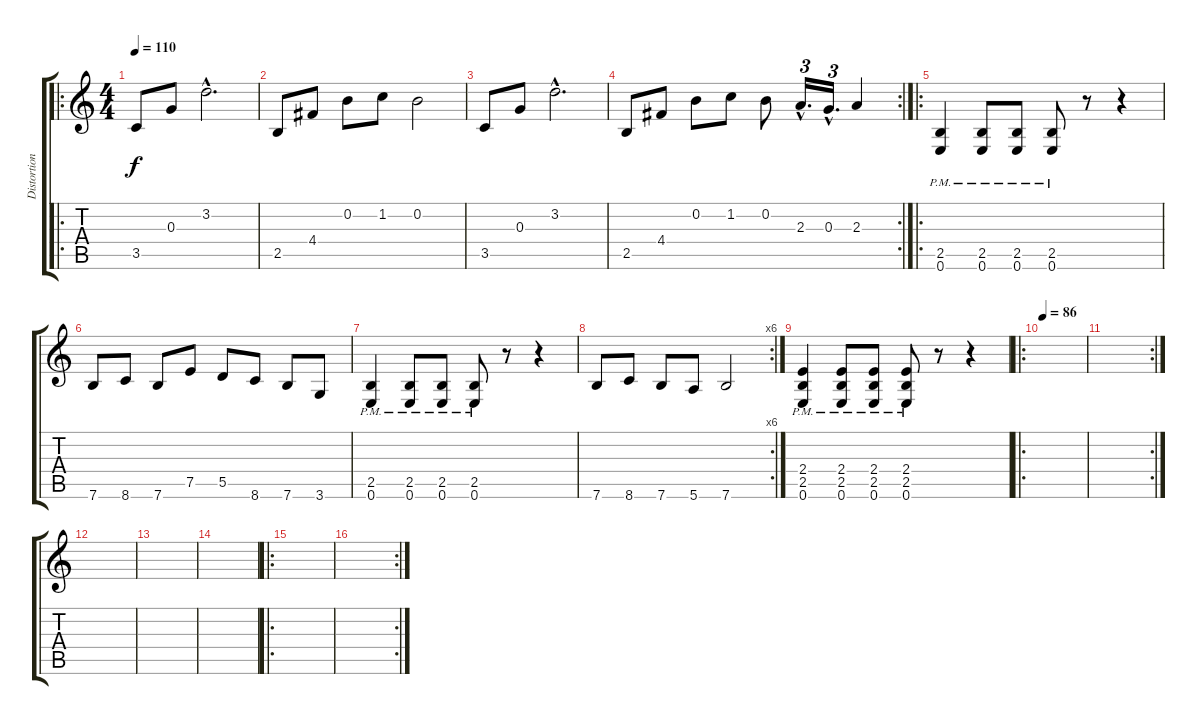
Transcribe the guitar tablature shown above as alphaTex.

\track ("Distortion Guitar" "Distortion") {instrument distortionguitar}
\staff {score tabs}
\tuning (E4 B3 G3 D3 A2 E2) {hide}
\ro
\ts (4 4)
\tempo 110
\clef g2
\ks c
3.5.8{dy f} 0.3.8 3.2{hac}.2{d} |
2.5.8 4.4.8 0.2.8 1.2.8 0.2.2 |
3.5.8 0.3.8 3.2{hac}.2{d} |
\rc 2
2.5.8 4.4.8 0.2.8 1.2.8 0.2.8 2.3{hac}.16{d tu (3 2)} 0.3{hac}.16{d tu (3 2)} 2.3.4 |
\ro
(2.5{pm} 0.6{pm}).4 (2.5{pm} 0.6{pm}).8 (2.5{pm} 0.6{pm}).8 (2.5{pm} 0.6{pm}).8 r.8 r.4 |
7.6.8 8.6.8 7.6.8 7.5.8 5.5.8 8.6.8 7.6.8 3.6.8 |
(2.5{pm} 0.6{pm}).4 (2.5{pm} 0.6{pm}).8 (2.5{pm} 0.6{pm}).8 (2.5{pm} 0.6{pm}).8 r.8 r.4 |
\rc 6
7.6.8 8.6.8 7.6.8 5.6.8 7.6.2 |
(2.4{pm} 2.5{pm} 0.6{pm}).4 (2.4{pm} 2.5{pm} 0.6{pm}).8 (2.4{pm} 2.5{pm} 0.6{pm}).8 (2.4{pm} 2.5{pm} 0.6{pm}).8 r.8 r.4 |
\ro
\tempo 86
|
\rc 2
|
|
|
|
\ro
|
\rc 2
